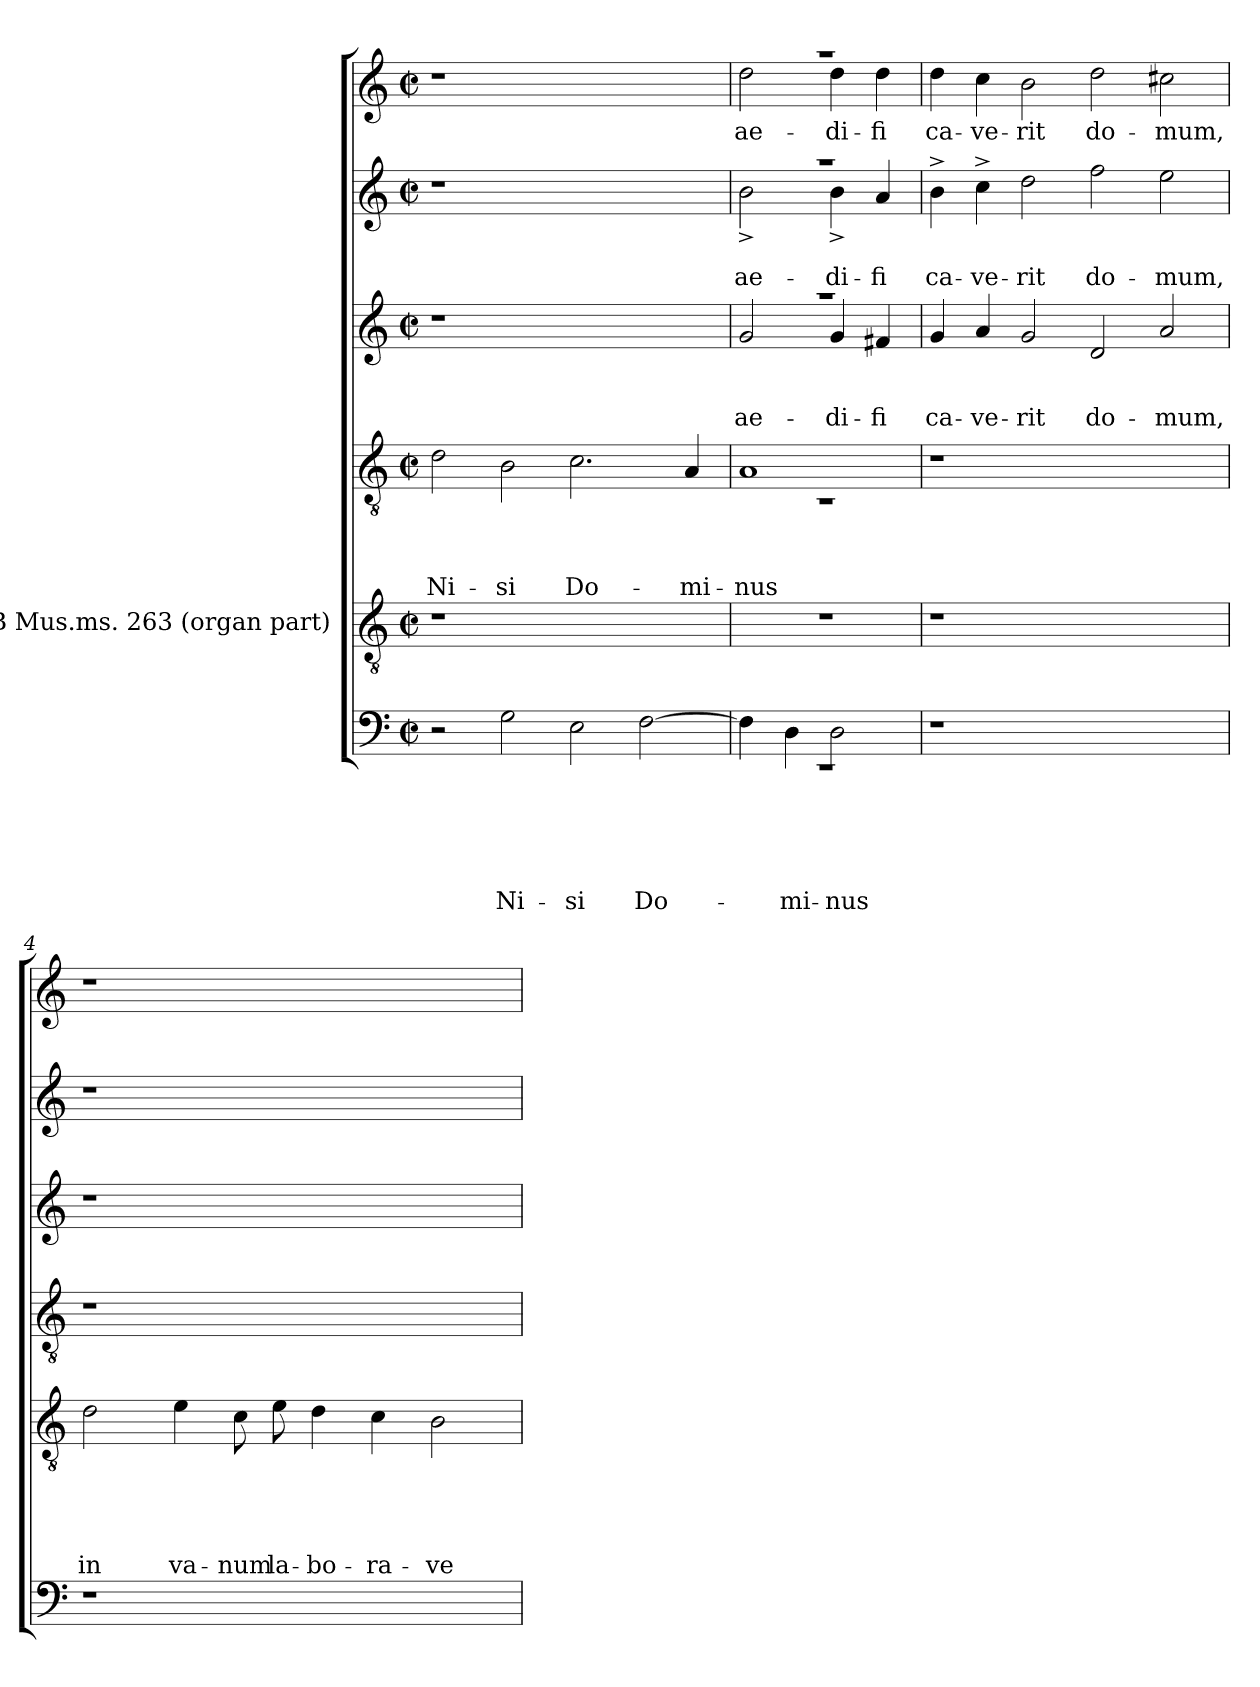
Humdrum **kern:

**kern	**text	**text	**text	**text	**text	**text	**kern	**text	**text	**text	**text	**text	**kern	**text	**text	**text	**text	**kern	**text	**text	**text	**kern	**text	**text	**kern	**text
*part6	*part6	*part6	*part6	*part6	*part6	*part6	*part5	*part5	*part5	*part5	*part5	*part5	*part4	*part4	*part4	*part4	*part4	*part3	*part3	*part3	*part3	*part2	*part2	*part2	*part1	*part1
*staff6	*staff6	*staff6	*staff6	*staff6	*staff6	*staff6	*staff5	*staff5	*staff5	*staff5	*staff5	*staff5	*staff4	*staff4	*staff4	*staff4	*staff4	*staff3	*staff3	*staff3	*staff3	*staff2	*staff2	*staff2	*staff1	*staff1
*	*	*	*	*	*	*	*I"BSB Mus.ms. 263 (organ part)	*	*	*	*	*	*	*	*	*	*	*	*	*	*	*	*	*	*	*
*clefF4	*	*	*	*	*	*	*clefGv2	*	*	*	*	*	*clefGv2	*	*	*	*	*clefG2	*	*	*	*clefG2	*	*	*clefG2	*
*k[]	*	*	*	*	*	*	*k[]	*	*	*	*	*	*k[]	*	*	*	*	*k[]	*	*	*	*k[]	*	*	*k[]	*
*C:	*	*	*	*	*	*	*C:	*	*	*	*	*	*C:	*	*	*	*	*C:	*	*	*	*C:	*	*	*C:	*
*M2/2	*	*	*	*	*	*	*M2/2	*	*	*	*	*	*M2/2	*	*	*	*	*M2/2	*	*	*	*M2/2	*	*	*M2/2	*
*met(c|)	*	*	*	*	*	*	*met(c|)	*	*	*	*	*	*met(c|)	*	*	*	*	*met(c|)	*	*	*	*met(c|)	*	*	*met(c|)	*
=1	=1	=1	=1	=1	=1	=1	=1	=1	=1	=1	=1	=1	=1	=1	=1	=1	=1	=1	=1	=1	=1	=1	=1	=1	=1	=1
!	!	!	!	!	!	!	!	!	!	!	!	!	!	!	!	!	!LO:LY:b	!	!	!	!	!	!	!	!	!
2r	.	.	.	.	.	.	1r	.	.	.	.	.	2d\	.	.	.	Ni-	1r	.	.	.	1r	.	.	1r	.
!	!	!	!	!	!	!LO:LY:b	!	!	!	!	!	!	!	!	!	!	!LO:LY:b	!	!	!	!	!	!	!	!	!
2G\	.	.	.	.	.	Ni-	.	.	.	.	.	.	2B\	.	.	.	-si	.	.	.	.	.	.	.	.	.
!	!	!	!	!	!	!LO:LY:b	!	!	!	!	!	!	!	!	!	!	!LO:LY:b	!	!	!	!	!	!	!	!	!
2E\	.	.	.	.	.	-si	1ryy	.	.	.	.	.	2.c\	.	.	.	Do-	1ryy	.	.	.	1ryy	.	.	1ryy	.
!	!	!	!	!	!	!LO:LY:b	!	!	!	!	!	!	!	!	!	!	!	!	!	!	!	!	!	!	!	!
[>2F\	.	.	.	.	.	Do-	.	.	.	.	.	.	.	.	.	.	.	.	.	.	.	.	.	.	.	.
!	!	!	!	!	!	!	!	!	!	!	!	!	!	!	!	!	!LO:LY:b	!	!	!	!	!	!	!	!	!
.	.	.	.	.	.	.	.	.	.	.	.	.	4A/	.	.	.	-mi-	.	.	.	.	.	.	.	.	.
=2	=2	=2	=2	=2	=2	=2	=2	=2	=2	=2	=2	=2	=2	=2	=2	=2	=2	=2	=2	=2	=2	=2	=2	=2	=2	=2
*^	*	*	*	*	*	*	*	*	*	*	*	*	*	*	*	*	*	*	*	*	*	*	*	*	*	*
!	!	!	!	!	!	!	!	!	!	!	!	!	!	!	!	!	!	!LO:LY:b	!	!	!	!LO:LY:b	!	!	!LO:LY:b	!	!LO:LY:b
*	*	*	*	*	*	*	*	*	*	*	*	*	*	*^	*	*	*	*	*^	*	*	*	*^	*	*	*^	*
4F\]	1rEE	.	.	.	.	.	.	1r	.	.	.	.	.	1A	1rC	.	.	.	-nus	1raa	2g/	.	.	ae-	1raa	2b^<\	.	ae-	1raa	2dd\	ae-
!	!	!	!	!	!	!	!LO:LY:b	!	!	!	!	!	!	!	!	!	!	!	!	!	!	!	!	!	!	!	!	!	!	!	!
4D\	.	.	.	.	.	.	-mi-	.	.	.	.	.	.	.	.	.	.	.	.	.	.	.	.	.	.	.	.	.	.	.	.
!	!	!	!	!	!	!	!LO:LY:b	!	!	!	!	!	!	!	!	!	!	!	!	!	!	!	!	!LO:LY:b	!	!	!	!LO:LY:b	!	!	!LO:LY:b
2D\	.	.	.	.	.	.	-nus	.	.	.	.	.	.	.	.	.	.	.	.	.	4g/	.	.	-di-	.	4b^<\	.	-di-	.	4dd\	-di-
!	!	!	!	!	!	!	!	!	!	!	!	!	!	!	!	!	!	!	!	!	!	!	!	!LO:LY:b	!	!	!	!LO:LY:b	!	!	!LO:LY:b
.	.	.	.	.	.	.	.	.	.	.	.	.	.	.	.	.	.	.	.	.	4f#X/	.	.	-fi-	.	4a/	.	-fi-	.	4dd\	-fi-
*v	*v	*	*	*	*	*	*	*	*	*	*	*	*	*v	*v	*	*	*	*	*	*	*	*	*	*	*	*	*	*	*	*
=3	=3	=3	=3	=3	=3	=3	=3	=3	=3	=3	=3	=3	=3	=3	=3	=3	=3	=3	=3	=3	=3	=3	=3	=3	=3	=3	=3	=3	=3
!	!	!	!	!	!	!	!	!	!	!	!	!	!	!	!	!	!	!	!	!	!	!LO:LY:b	!	!	!	!LO:LY:b	!	!	!LO:LY:b
*	*	*	*	*	*	*	*	*	*	*	*	*	*	*	*	*	*	*v	*v	*	*	*	*	*	*	*	*v	*v	*
*	*	*	*	*	*	*	*	*	*	*	*	*	*	*	*	*	*	*	*	*	*	*v	*v	*	*	*	*
1r	.	.	.	.	.	.	1r	.	.	.	.	.	1r	.	.	.	.	4g/	.	.	-ca-	4b^>\	.	-ca-	4dd\	-ca-
!	!	!	!	!	!	!	!	!	!	!	!	!	!	!	!	!	!	!	!	!	!LO:LY:b	!	!	!LO:LY:b	!	!LO:LY:b
.	.	.	.	.	.	.	.	.	.	.	.	.	.	.	.	.	.	4a/	.	.	-ve-	4cc^>\	.	-ve-	4cc\	-ve-
!	!	!	!	!	!	!	!	!	!	!	!	!	!	!	!	!	!	!	!	!	!LO:LY:b	!	!	!LO:LY:b	!	!LO:LY:b
.	.	.	.	.	.	.	.	.	.	.	.	.	.	.	.	.	.	2g/	.	.	-rit	2dd\	.	-rit	2b\	-rit
!	!	!	!	!	!	!	!	!	!	!	!	!	!	!	!	!	!	!	!	!	!LO:LY:b	!	!	!LO:LY:b	!	!LO:LY:b
1ryy	.	.	.	.	.	.	1ryy	.	.	.	.	.	1ryy	.	.	.	.	2d/	.	.	do-	2ff\	.	do-	2dd\	do-
!	!	!	!	!	!	!	!	!	!	!	!	!	!	!	!	!	!	!	!	!	!LO:LY:b	!	!	!LO:LY:b	!	!LO:LY:b
.	.	.	.	.	.	.	.	.	.	.	.	.	.	.	.	.	.	2a/	.	.	-mum,	2ee\	.	-mum,	2cc#X\	-mum,
!!LO:LB:g=z
=4	=4	=4	=4	=4	=4	=4	=4	=4	=4	=4	=4	=4	=4	=4	=4	=4	=4	=4	=4	=4	=4	=4	=4	=4	=4	=4
!	!	!	!	!	!	!	!	!	!	!	!	!LO:LY:b	!	!	!	!	!	!	!	!	!	!	!	!	!	!
1r	.	.	.	.	.	.	2d\	.	.	.	.	in	1r	.	.	.	.	1r	.	.	.	1r	.	.	1r	.
!	!	!	!	!	!	!	!	!	!	!	!	!LO:LY:b	!	!	!	!	!	!	!	!	!	!	!	!	!	!
.	.	.	.	.	.	.	4e\	.	.	.	.	va-	.	.	.	.	.	.	.	.	.	.	.	.	.	.
!	!	!	!	!	!	!	!	!	!	!	!	!LO:LY:b	!	!	!	!	!	!	!	!	!	!	!	!	!	!
.	.	.	.	.	.	.	8c\	.	.	.	.	-num	.	.	.	.	.	.	.	.	.	.	.	.	.	.
!	!	!	!	!	!	!	!	!	!	!	!	!LO:LY:b	!	!	!	!	!	!	!	!	!	!	!	!	!	!
.	.	.	.	.	.	.	8e\	.	.	.	.	la-	.	.	.	.	.	.	.	.	.	.	.	.	.	.
!	!	!	!	!	!	!	!	!	!	!	!	!LO:LY:b	!	!	!	!	!	!	!	!	!	!	!	!	!	!
1ryy	.	.	.	.	.	.	4d\	.	.	.	.	-bo-	1ryy	.	.	.	.	1ryy	.	.	.	1ryy	.	.	1ryy	.
!	!	!	!	!	!	!	!	!	!	!	!	!LO:LY:b	!	!	!	!	!	!	!	!	!	!	!	!	!	!
.	.	.	.	.	.	.	4c\	.	.	.	.	-ra-	.	.	.	.	.	.	.	.	.	.	.	.	.	.
!	!	!	!	!	!	!	!	!	!	!	!	!LO:LY:b	!	!	!	!	!	!	!	!	!	!	!	!	!	!
.	.	.	.	.	.	.	2B\	.	.	.	.	-ve-	.	.	.	.	.	.	.	.	.	.	.	.	.	.
=	=	=	=	=	=	=	=	=	=	=	=	=	=	=	=	=	=	=	=	=	=	=	=	=	=	=
*-	*-	*-	*-	*-	*-	*-	*-	*-	*-	*-	*-	*-	*-	*-	*-	*-	*-	*-	*-	*-	*-	*-	*-	*-	*-	*-
